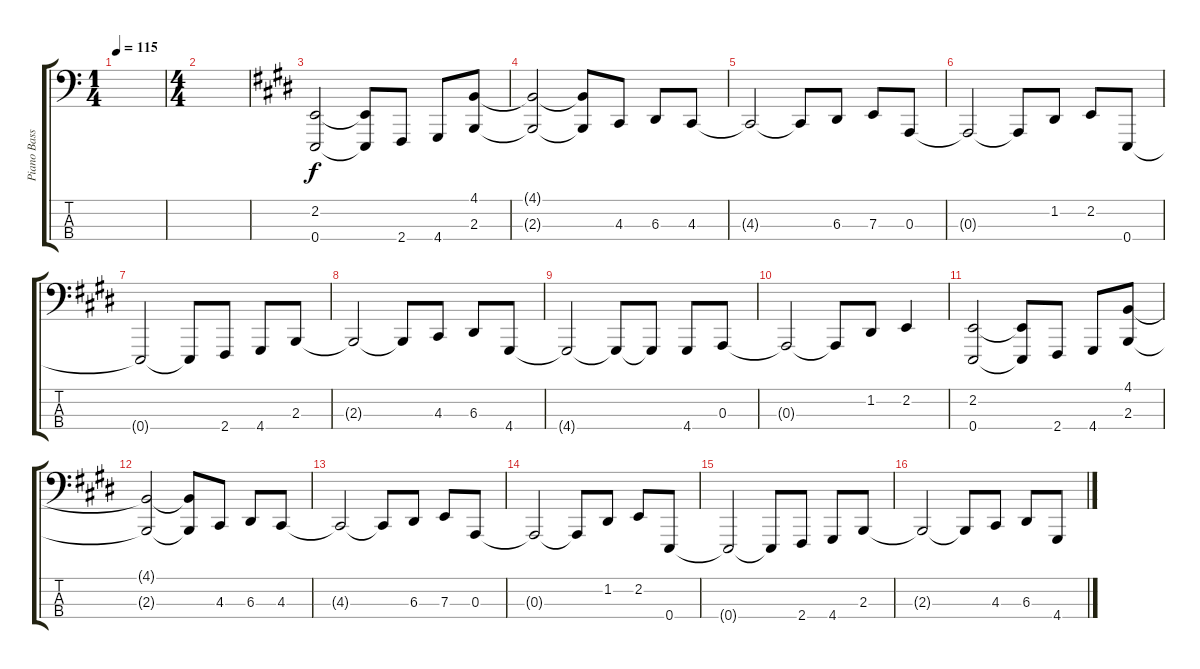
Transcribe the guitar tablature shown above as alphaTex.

\track ("Piano Bass" "Piano Bass") {instrument acousticgrandpiano}
\staff {score tabs}
\tuning (G2 D2 A1 E1) {hide}
\ts (1 4)
\tempo 115
\clef f4
\ks c
|
\ts (4 4)
|
\ks c#minor
(2.2 0.4).2 (2.2{t} 0.4{t}).8 2.4.8 4.4.8 (4.1 2.3).8 |
(4.1{t} 2.3{t}).2 (4.1{t} 2.3{t}).8 4.3.8 6.3.8 4.3.8 |
4.3{t}.2 4.3{t}.8 6.3.8 7.3.8 0.3.8 |
0.3{t}.2 0.3{t}.8 1.2.8 2.2.8 0.4.8 |
0.4{t}.2 0.4{t}.8 2.4.8 4.4.8 2.3.8 |
2.3{t}.2 2.3{t}.8 4.3.8 6.3.8 4.4.8 |
4.4{t}.2 4.4{t}.8 4.4{t}.8 4.4.8 0.3.8 |
0.3{t}.2 0.3{t}.8 1.2.8 2.2.4 |
(2.2 0.4).2 (2.2{t} 0.4{t}).8 2.4.8 4.4.8 (4.1 2.3).8 |
(4.1{t} 2.3{t}).2 (4.1{t} 2.3{t}).8 4.3.8 6.3.8 4.3.8 |
4.3{t}.2 4.3{t}.8 6.3.8 7.3.8 0.3.8 |
0.3{t}.2 0.3{t}.8 1.2.8 2.2.8 0.4.8 |
0.4{t}.2 0.4{t}.8 2.4.8 4.4.8 2.3.8 |
2.3{t}.2 2.3{t}.8 4.3.8 6.3.8 4.4.8
